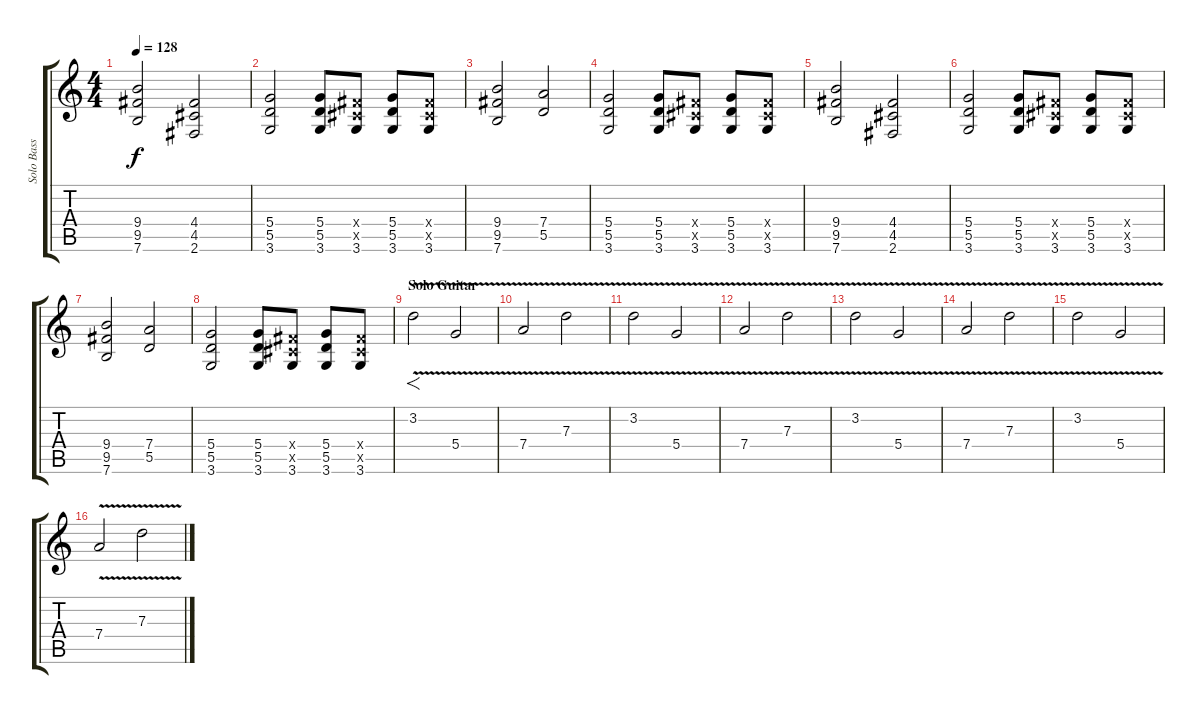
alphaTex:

\track ("Solo Bass" "Solo Bass") {instrument electricguitarjazz}
\staff {score tabs}
\tuning (E4 B3 G3 D3 A2 E2) {hide}
\ts (4 4)
\tempo 128
\clef g2
\ks c
(9.4 9.5 7.6).2{dy f} (4.4 4.5 2.6).2 |
(5.4 5.5 3.6).2 (5.4 5.5 3.6).8 (4.4{x} 4.5{x} 3.6).8 (5.4 5.5 3.6).8 (4.4{x} 4.5{x} 3.6).8 |
(9.4 9.5 7.6).2 (7.4 5.5).2 |
(5.4 5.5 3.6).2 (5.4 5.5 3.6).8 (4.4{x} 4.5{x} 3.6).8 (5.4 5.5 3.6).8 (4.4{x} 4.5{x} 3.6).8 |
(9.4 9.5 7.6).2 (4.4 4.5 2.6).2 |
(5.4 5.5 3.6).2 (5.4 5.5 3.6).8 (4.4{x} 4.5{x} 3.6).8 (5.4 5.5 3.6).8 (4.4{x} 4.5{x} 3.6).8 |
(9.4 9.5 7.6).2 (7.4 5.5).2 |
(5.4 5.5 3.6).2 (5.4 5.5 3.6).8 (4.4{x} 4.5{x} 3.6).8 (5.4 5.5 3.6).8 (4.4{x} 4.5{x} 3.6).8 |
\section ("" "Solo Guitar")
3.2{v}.2{f volume 12 instrument overdrivenguitar} 5.4{v}.2 |
7.4{v}.2 7.3{v}.2 |
3.2{v}.2 5.4{v}.2 |
7.4{v}.2 7.3{v}.2 |
3.2{v}.2 5.4{v}.2 |
7.4{v}.2 7.3{v}.2 |
3.2{v}.2 5.4{v}.2 |
7.4{v}.2 7.3{v}.2
